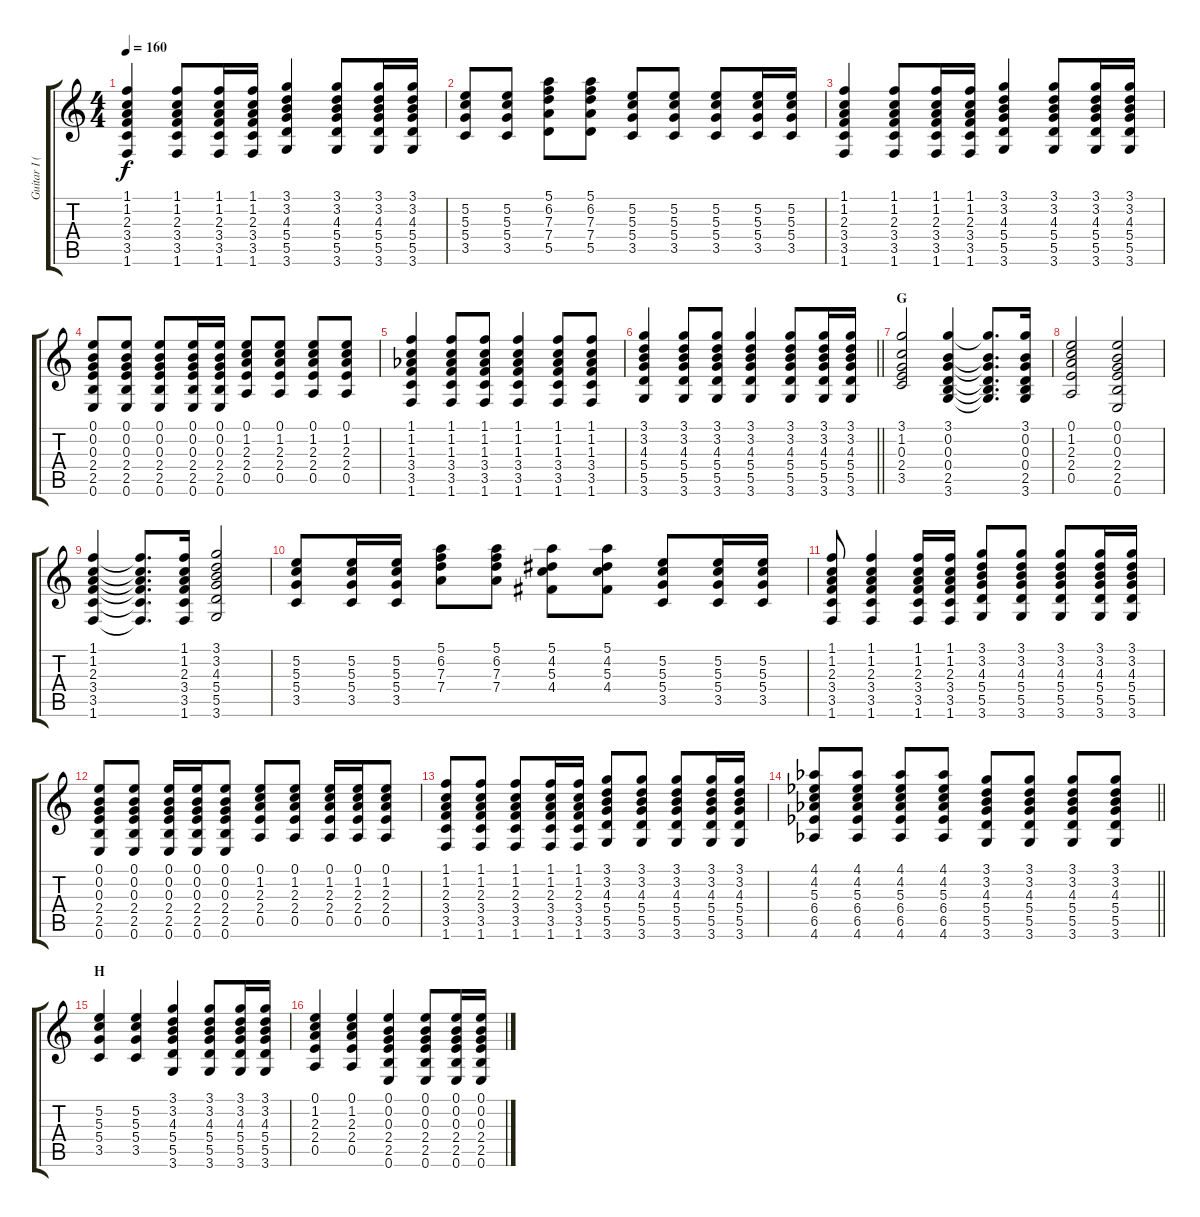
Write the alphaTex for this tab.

\track ("Guitar I (Hirasawa Yui)" "Guitar I (") {instrument overdrivenguitar}
\staff {score tabs}
\tuning (E4 B3 G3 D3 A2 E2) {hide}
\ts (4 4)
\tempo 160
\clef g2
\ks c
(1.1 1.2 2.3 3.4 3.5 1.6).4{dy f} (1.1 1.2 2.3 3.4 3.5 1.6).8 (1.1 1.2 2.3 3.4 3.5 1.6).16 (1.1 1.2 2.3 3.4 3.5 1.6).16 (3.1 3.2 4.3 5.4 5.5 3.6).4 (3.1 3.2 4.3 5.4 5.5 3.6).8 (3.1 3.2 4.3 5.4 5.5 3.6).16 (3.1 3.2 4.3 5.4 5.5 3.6).16 |
(5.2 5.3 5.4 3.5).8 (5.2 5.3 5.4 3.5).8 (5.1 6.2 7.3 7.4 5.5).8 (5.1 6.2 7.3 7.4 5.5).8 (5.2 5.3 5.4 3.5).8 (5.2 5.3 5.4 3.5).8 (5.2 5.3 5.4 3.5).8 (5.2 5.3 5.4 3.5).16 (5.2 5.3 5.4 3.5).16 |
(1.1 1.2 2.3 3.4 3.5 1.6).4 (1.1 1.2 2.3 3.4 3.5 1.6).8 (1.1 1.2 2.3 3.4 3.5 1.6).16 (1.1 1.2 2.3 3.4 3.5 1.6).16 (3.1 3.2 4.3 5.4 5.5 3.6).4 (3.1 3.2 4.3 5.4 5.5 3.6).8 (3.1 3.2 4.3 5.4 5.5 3.6).16 (3.1 3.2 4.3 5.4 5.5 3.6).16 |
(0.1 0.2 0.3 2.4 2.5 0.6).8 (0.1 0.2 0.3 2.4 2.5 0.6).8 (0.1 0.2 0.3 2.4 2.5 0.6).8 (0.1 0.2 0.3 2.4 2.5 0.6).16 (0.1 0.2 0.3 2.4 2.5 0.6).16 (0.1 1.2 2.3 2.4 0.5).8 (0.1 1.2 2.3 2.4 0.5).8 (0.1 1.2 2.3 2.4 0.5).8 (0.1 1.2 2.3 2.4 0.5).8 |
(1.1 1.2 1.3{acc b} 3.4 3.5 1.6).4 (1.1 1.2 1.3{acc b} 3.4 3.5 1.6).8 (1.1 1.2 1.3{acc b} 3.4 3.5 1.6).8 (1.1 1.2 1.3{acc b} 3.4 3.5 1.6).4 (1.1 1.2 1.3{acc b} 3.4 3.5 1.6).8 (1.1 1.2 1.3{acc b} 3.4 3.5 1.6).8 |
\barLineRight lightlight
(3.1 3.2 4.3 5.4 5.5 3.6).4 (3.1 3.2 4.3 5.4 5.5 3.6).8 (3.1 3.2 4.3 5.4 5.5 3.6).8 (3.1 3.2 4.3 5.4 5.5 3.6).4 (3.1 3.2 4.3 5.4 5.5 3.6).8 (3.1 3.2 4.3 5.4 5.5 3.6).16 (3.1 3.2 4.3 5.4 5.5 3.6).16 |
\section ("" "G")
(3.1 1.2 0.3 2.4 3.5).2 (3.1 0.2 0.3 0.4 2.5 3.6).4 (3.1{t} 0.2{t} 0.3{t} 0.4{t} 2.5{t} 3.6{t}).8{d} (3.1 0.2 0.3 0.4 2.5 3.6).16 |
(0.1 1.2 2.3 2.4 0.5).2 (0.1 0.2 0.3 2.4 2.5 0.6).2 |
(1.1 1.2 2.3 3.4 3.5 1.6).4 (1.1{t} 1.2{t} 2.3{t} 3.4{t} 3.5{t} 1.6{t}).8{d} (1.1 1.2 2.3 3.4 3.5 1.6).16 (3.1 3.2 4.3 5.4 5.5 3.6).2 |
(5.2 5.3 5.4 3.5).8 (5.2 5.3 5.4 3.5).16 (5.2 5.3 5.4 3.5).16 (5.1 6.2 7.3 7.4).8 (5.1 6.2 7.3 7.4).8 (5.1 4.2 5.3 4.4).8 (5.1 4.2 5.3 4.4).8 (5.2 5.3 5.4 3.5).8 (5.2 5.3 5.4 3.5).16 (5.2 5.3 5.4 3.5).16 |
(1.1 1.2 2.3 3.4 3.5 1.6).8 (1.1 1.2 2.3 3.4 3.5 1.6).4 (1.1 1.2 2.3 3.4 3.5 1.6).16 (1.1 1.2 2.3 3.4 3.5 1.6).16 (3.1 3.2 4.3 5.4 5.5 3.6).8 (3.1 3.2 4.3 5.4 5.5 3.6).8 (3.1 3.2 4.3 5.4 5.5 3.6).8 (3.1 3.2 4.3 5.4 5.5 3.6).16 (3.1 3.2 4.3 5.4 5.5 3.6).16 |
(0.1 0.2 0.3 2.4 2.5 0.6).8 (0.1 0.2 0.3 2.4 2.5 0.6).8 (0.1 0.2 0.3 2.4 2.5 0.6).16 (0.1 0.2 0.3 2.4 2.5 0.6).16 (0.1 0.2 0.3 2.4 2.5 0.6).8 (0.1 1.2 2.3 2.4 0.5).8 (0.1 1.2 2.3 2.4 0.5).8 (0.1 1.2 2.3 2.4 0.5).16 (0.1 1.2 2.3 2.4 0.5).16 (0.1 1.2 2.3 2.4 0.5).8 |
(1.1 1.2 2.3 3.4 3.5 1.6).8 (1.1 1.2 2.3 3.4 3.5 1.6).8 (1.1 1.2 2.3 3.4 3.5 1.6).8 (1.1 1.2 2.3 3.4 3.5 1.6).16 (1.1 1.2 2.3 3.4 3.5 1.6).16 (3.1 3.2 4.3 5.4 5.5 3.6).8 (3.1 3.2 4.3 5.4 5.5 3.6).8 (3.1 3.2 4.3 5.4 5.5 3.6).8 (3.1 3.2 4.3 5.4 5.5 3.6).16 (3.1 3.2 4.3 5.4 5.5 3.6).16 |
\barLineRight lightlight
(4.1{acc b} 4.2{acc b} 5.3 6.4{acc b} 6.5{acc b} 4.6{acc b}).8 (4.1{acc b} 4.2{acc b} 5.3 6.4{acc b} 6.5{acc b} 4.6{acc b}).8 (4.1{acc b} 4.2{acc b} 5.3 6.4{acc b} 6.5{acc b} 4.6{acc b}).8 (4.1{acc b} 4.2{acc b} 5.3 6.4{acc b} 6.5{acc b} 4.6{acc b}).8 (3.1 3.2 4.3 5.4 5.5 3.6).8 (3.1 3.2 4.3 5.4 5.5 3.6).8 (3.1 3.2 4.3 5.4 5.5 3.6).8 (3.1 3.2 4.3 5.4 5.5 3.6).8 |
\section ("" "H")
(5.2 5.3 5.4 3.5).4 (5.2 5.3 5.4 3.5).4 (3.1 3.2 4.3 5.4 5.5 3.6).4 (3.1 3.2 4.3 5.4 5.5 3.6).8 (3.1 3.2 4.3 5.4 5.5 3.6).16 (3.1 3.2 4.3 5.4 5.5 3.6).16 |
(0.1 1.2 2.3 2.4 0.5).4 (0.1 1.2 2.3 2.4 0.5).4 (0.1 0.2 0.3 2.4 2.5 0.6).4 (0.1 0.2 0.3 2.4 2.5 0.6).8 (0.1 0.2 0.3 2.4 2.5 0.6).16 (0.1 0.2 0.3 2.4 2.5 0.6).16
